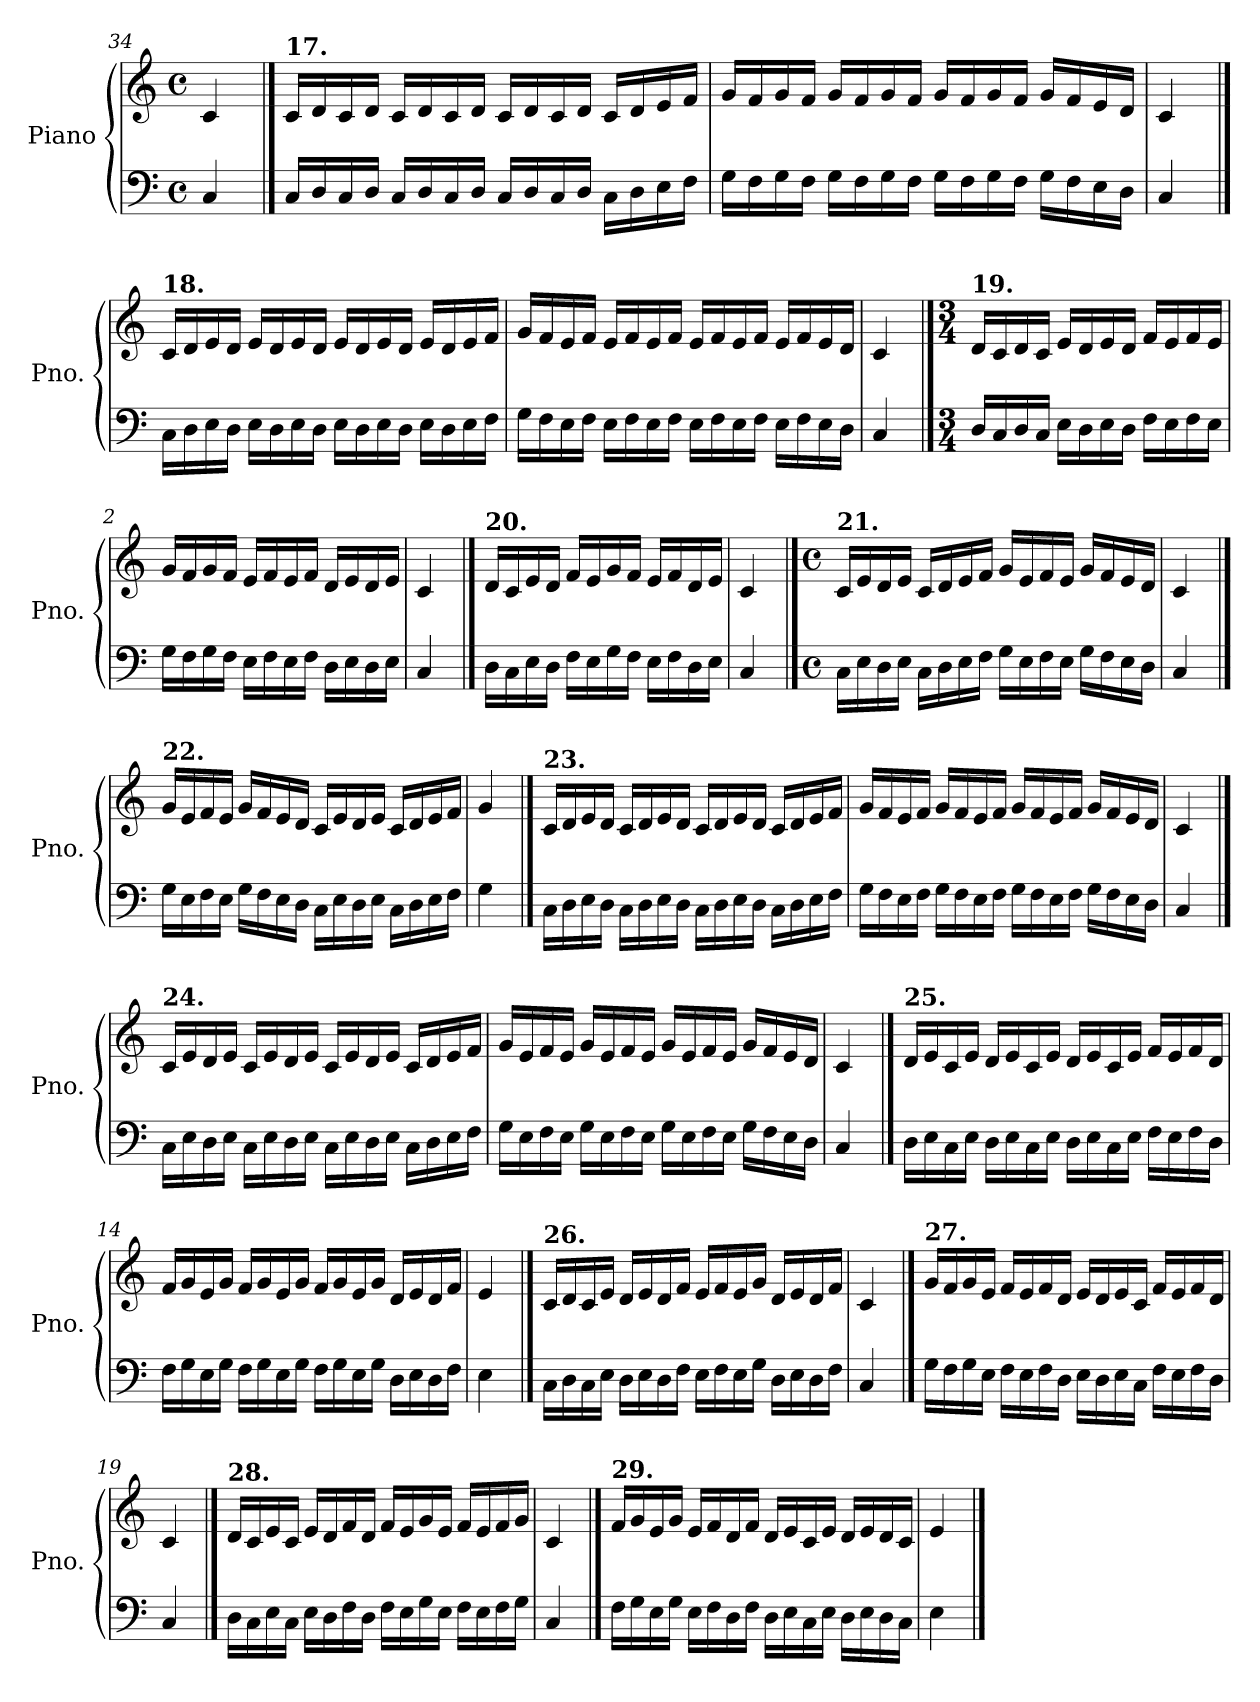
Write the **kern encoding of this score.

**kern	**kern
*part1	*part1
*staff2	*staff1
*I"Piano	*
*I'Pno.	*
*clefF4	*clefG2
*k[]	*k[]
*M4/4	*M4/4
*met(c)	*met(c)
=34	=34
4C</	4c/
!!LO:LB:g=z
==35	==35
!	!LO:TX:a:B:t=17.
16C</LL	16c/LL
16D</	16d/
16C</	16c/
16D</JJ	16d/JJ
16C</LL	16c/LL
16D</	16d/
16C</	16c/
16D</JJ	16d/JJ
16C</LL	16c/LL
16D</	16d/
16C</	16c/
16D</JJ	16d/JJ
16C<\LL	16c/LL
16D<\	16d/
16E<\	16e/
16F<\JJ	16f/JJ
=36	=36
16G<\LL	16g/LL
16F<\	16f/
16G<\	16g/
16F<\JJ	16f/JJ
16G<\LL	16g/LL
16F<\	16f/
16G<\	16g/
16F<\JJ	16f/JJ
16G<\LL	16g/LL
16F<\	16f/
16G<\	16g/
16F<\JJ	16f/JJ
16G<\LL	16g/LL
16F<\	16f/
16E<\	16e/
16D<\JJ	16d/JJ
=37	=37
4C</	4c/
!!LO:PB:g=z
==38	==38
!	!LO:TX:a:B:t=18.
16C<\LL	16c/LL
16D<\	16d/
16E<\	16e/
16D<\JJ	16d/JJ
16E<\LL	16e/LL
16D<\	16d/
16E<\	16e/
16D<\JJ	16d/JJ
16E<\LL	16e/LL
16D<\	16d/
16E<\	16e/
16D<\JJ	16d/JJ
16E<\LL	16e/LL
16D<\	16d/
16E<\	16e/
16F<\JJ	16f/JJ
=39	=39
16G<\LL	16g/LL
16F<\	16f/
16E<\	16e/
16F<\JJ	16f/JJ
16E<\LL	16e/LL
16F<\	16f/
16E<\	16e/
16F<\JJ	16f/JJ
16E<\LL	16e/LL
16F<\	16f/
16E<\	16e/
16F<\JJ	16f/JJ
16E<\LL	16e/LL
16F<\	16f/
16E<\	16e/
16D<\JJ	16d/JJ
=40	=40
4C</	4c/
!!LO:LB:g=z
==1	==1
*M3/4	*M3/4
!	!LO:TX:a:B:t=19.
16D</LL	16d/LL
16C</	16c/
16D</	16d/
16C</JJ	16c/JJ
16E<\LL	16e/LL
16D<\	16d/
16E<\	16e/
16D<\JJ	16d/JJ
16F<\LL	16f/LL
16E<\	16e/
16F<\	16f/
16E<\JJ	16e/JJ
=2	=2
16G<\LL	16g/LL
16F<\	16f/
16G<\	16g/
16F<\JJ	16f/JJ
16E<\LL	16e/LL
16F<\	16f/
16E<\	16e/
16F<\JJ	16f/JJ
16D<\LL	16d/LL
16E<\	16e/
16D<\	16d/
16E<\JJ	16e/JJ
=3	=3
4C</	4c/
!!LO:LB:g=z
==1	==1
!	!LO:TX:a:B:t=20.
16D<\LL	16d/LL
16C<\	16c/
16E<\	16e/
16D<\JJ	16d/JJ
16F<\LL	16f/LL
16E<\	16e/
16G<\	16g/
16F<\JJ	16f/JJ
16E<\LL	16e/LL
16F<\	16f/
16D<\	16d/
16E<\JJ	16e/JJ
=2	=2
4C</	4c/
==3	==3
*M4/4	*M4/4
*met(c)	*met(c)
!	!LO:TX:a:B:t=21.
16C<\LL	16c/LL
16E<\	16e/
16D<\	16d/
16E<\JJ	16e/JJ
16C<\LL	16c/LL
16D<\	16d/
16E<\	16e/
16F<\JJ	16f/JJ
16G<\LL	16g/LL
16E<\	16e/
16F<\	16f/
16E<\JJ	16e/JJ
16G<\LL	16g/LL
16F<\	16f/
16E<\	16e/
16D<\JJ	16d/JJ
=4	=4
4C</	4c/
!!LO:LB:g=z
==5	==5
!	!LO:TX:a:B:t=22.
16G<\LL	16g/LL
16E<\	16e/
16F<\	16f/
16E<\JJ	16e/JJ
16G<\LL	16g/LL
16F<\	16f/
16E<\	16e/
16D<\JJ	16d/JJ
16C<\LL	16c/LL
16E<\	16e/
16D<\	16d/
16E<\JJ	16e/JJ
16C<\LL	16c/LL
16D<\	16d/
16E<\	16e/
16F<\JJ	16f/JJ
=6	=6
4G<\	4g/
==7	==7
!	!LO:TX:a:B:t=23.
16C<\LL	16c/LL
16D<\	16d/
16E<\	16e/
16D<\JJ	16d/JJ
16C<\LL	16c/LL
16D<\	16d/
16E<\	16e/
16D<\JJ	16d/JJ
16C<\LL	16c/LL
16D<\	16d/
16E<\	16e/
16D<\JJ	16d/JJ
16C<\LL	16c/LL
16D<\	16d/
16E<\	16e/
16F<\JJ	16f/JJ
=8	=8
16G<\LL	16g/LL
16F<\	16f/
16E<\	16e/
16F<\JJ	16f/JJ
16G<\LL	16g/LL
16F<\	16f/
16E<\	16e/
16F<\JJ	16f/JJ
16G<\LL	16g/LL
16F<\	16f/
16E<\	16e/
16F<\JJ	16f/JJ
16G<\LL	16g/LL
16F<\	16f/
16E<\	16e/
16D<\JJ	16d/JJ
=9	=9
4C</	4c/
!!LO:LB:g=z
==10	==10
!	!LO:TX:a:B:t=24.
16C<\LL	16c/LL
16E<\	16e/
16D<\	16d/
16E<\JJ	16e/JJ
16C<\LL	16c/LL
16E<\	16e/
16D<\	16d/
16E<\JJ	16e/JJ
16C<\LL	16c/LL
16E<\	16e/
16D<\	16d/
16E<\JJ	16e/JJ
16C<\LL	16c/LL
16D<\	16d/
16E<\	16e/
16F<\JJ	16f/JJ
=11	=11
16G<\LL	16g/LL
16E<\	16e/
16F<\	16f/
16E<\JJ	16e/JJ
16G<\LL	16g/LL
16E<\	16e/
16F<\	16f/
16E<\JJ	16e/JJ
16G<\LL	16g/LL
16E<\	16e/
16F<\	16f/
16E<\JJ	16e/JJ
16G<\LL	16g/LL
16F<\	16f/
16E<\	16e/
16D<\JJ	16d/JJ
=12	=12
4C</	4c/
!!LO:LB:g=z
==13	==13
!	!LO:TX:a:B:t=25.
16D<\LL	16d/LL
16E<\	16e/
16C<\	16c/
16E<\JJ	16e/JJ
16D<\LL	16d/LL
16E<\	16e/
16C<\	16c/
16E<\JJ	16e/JJ
16D<\LL	16d/LL
16E<\	16e/
16C<\	16c/
16E<\JJ	16e/JJ
16F<\LL	16f/LL
16E<\	16e/
16F<\	16f/
16D<\JJ	16d/JJ
=14	=14
16F<\LL	16f/LL
16G<\	16g/
16E<\	16e/
16G<\JJ	16g/JJ
16F<\LL	16f/LL
16G<\	16g/
16E<\	16e/
16G<\JJ	16g/JJ
16F<\LL	16f/LL
16G<\	16g/
16E<\	16e/
16G<\JJ	16g/JJ
16D<\LL	16d/LL
16E<\	16e/
16D<\	16d/
16F<\JJ	16f/JJ
=15	=15
4E<\	4e/
!!LO:PB:g=z
==16	==16
!	!LO:TX:a:B:t=26.
16C<\LL	16c/LL
16D<\	16d/
16C<\	16c/
16E<\JJ	16e/JJ
16D<\LL	16d/LL
16E<\	16e/
16D<\	16d/
16F<\JJ	16f/JJ
16E<\LL	16e/LL
16F<\	16f/
16E<\	16e/
16G<\JJ	16g/JJ
16D<\LL	16d/LL
16E<\	16e/
16D<\	16d/
16F<\JJ	16f/JJ
=17	=17
4C</	4c/
==18	==18
!	!LO:TX:a:B:t=27.
16G<\LL	16g/LL
16F<\	16f/
16G<\	16g/
16E<\JJ	16e/JJ
16F<\LL	16f/LL
16E<\	16e/
16F<\	16f/
16D<\JJ	16d/JJ
16E<\LL	16e/LL
16D<\	16d/
16E<\	16e/
16C<\JJ	16c/JJ
16F<\LL	16f/LL
16E<\	16e/
16F<\	16f/
16D<\JJ	16d/JJ
=19	=19
4C</	4c/
!!LO:LB:g=z
==20	==20
!	!LO:TX:a:B:t=28.
16D<\LL	16d/LL
16C<\	16c/
16E<\	16e/
16C<\JJ	16c/JJ
16E<\LL	16e/LL
16D<\	16d/
16F<\	16f/
16D<\JJ	16d/JJ
16F<\LL	16f/LL
16E<\	16e/
16G<\	16g/
16E<\JJ	16e/JJ
16F<\LL	16f/LL
16E<\	16e/
16F<\	16f/
16G<\JJ	16g/JJ
=21	=21
4C</	4c/
==22	==22
!	!LO:TX:a:B:t=29.
16F<\LL	16f/LL
16G<\	16g/
16E<\	16e/
16G<\JJ	16g/JJ
16E<\LL	16e/LL
16F<\	16f/
16D<\	16d/
16F<\JJ	16f/JJ
16D<\LL	16d/LL
16E<\	16e/
16C<\	16c/
16E<\JJ	16e/JJ
16D<\LL	16d/LL
16E<\	16e/
16D<\	16d/
16C<\JJ	16c/JJ
=23	=23
4E<\	4e/
==	==
*-	*-
